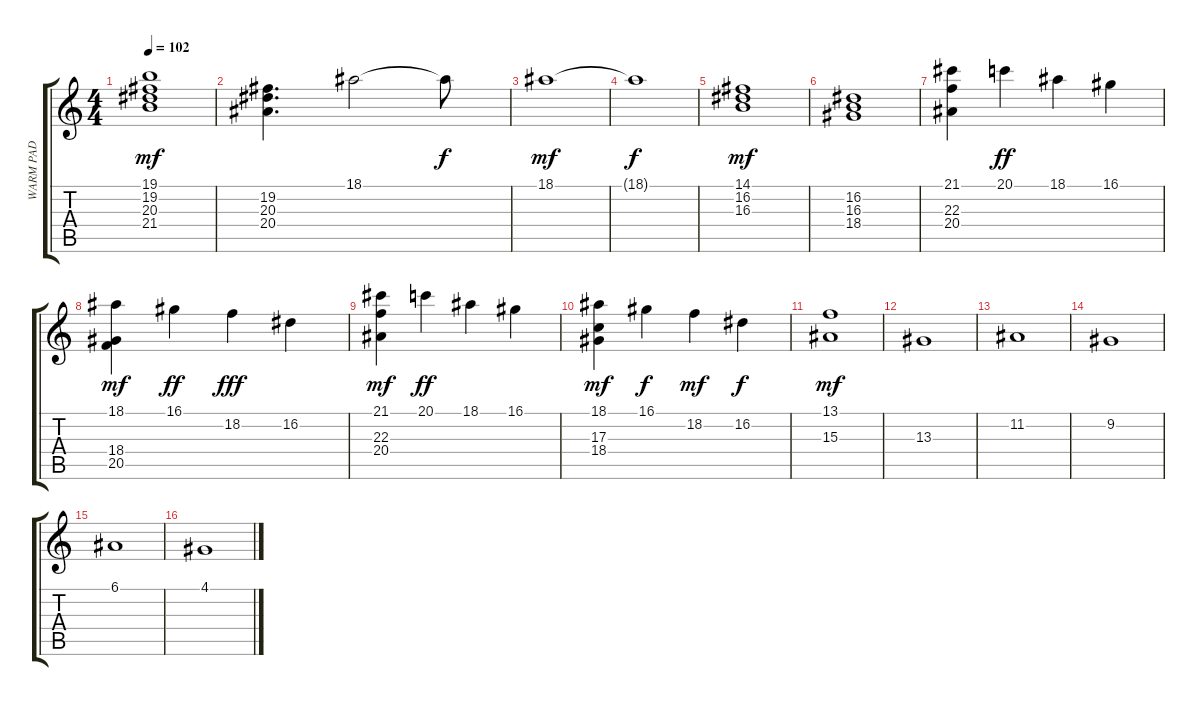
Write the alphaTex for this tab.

\track ("WARM PAD" "WARM PAD") {instrument pad2warm}
\staff {score tabs}
\tuning (E4 B3 G3 D3 A2 E2) {hide}
\ts (4 4)
\tempo 102
\clef g2
\ks c
(19.1 19.2 20.3 21.4).1{dy mf} |
(19.2 20.3 20.4).4{d} 18.1.2 18.1{t}.8{dy f} |
18.1.1{dy mf} |
18.1{t}.1{dy f} |
(14.1 16.2 16.3).1{dy mf} |
(16.2 16.3 18.4).1 |
(21.1 22.3 20.4).4 20.1.4{dy ff} 18.1.4 16.1.4 |
(18.1 18.4 20.5).4{dy mf} 16.1.4{dy ff} 18.2.4{dy fff} 16.2.4 |
(21.1 22.3 20.4).4{dy mf} 20.1.4{dy ff} 18.1.4 16.1.4 |
(18.1 17.3 18.4).4{dy mf} 16.1.4{dy f} 18.2.4{dy mf} 16.2.4{dy f} |
(13.1 15.3).1{dy mf} |
13.3.1 |
11.2.1 |
9.2.1 |
6.1.1 |
4.1.1
